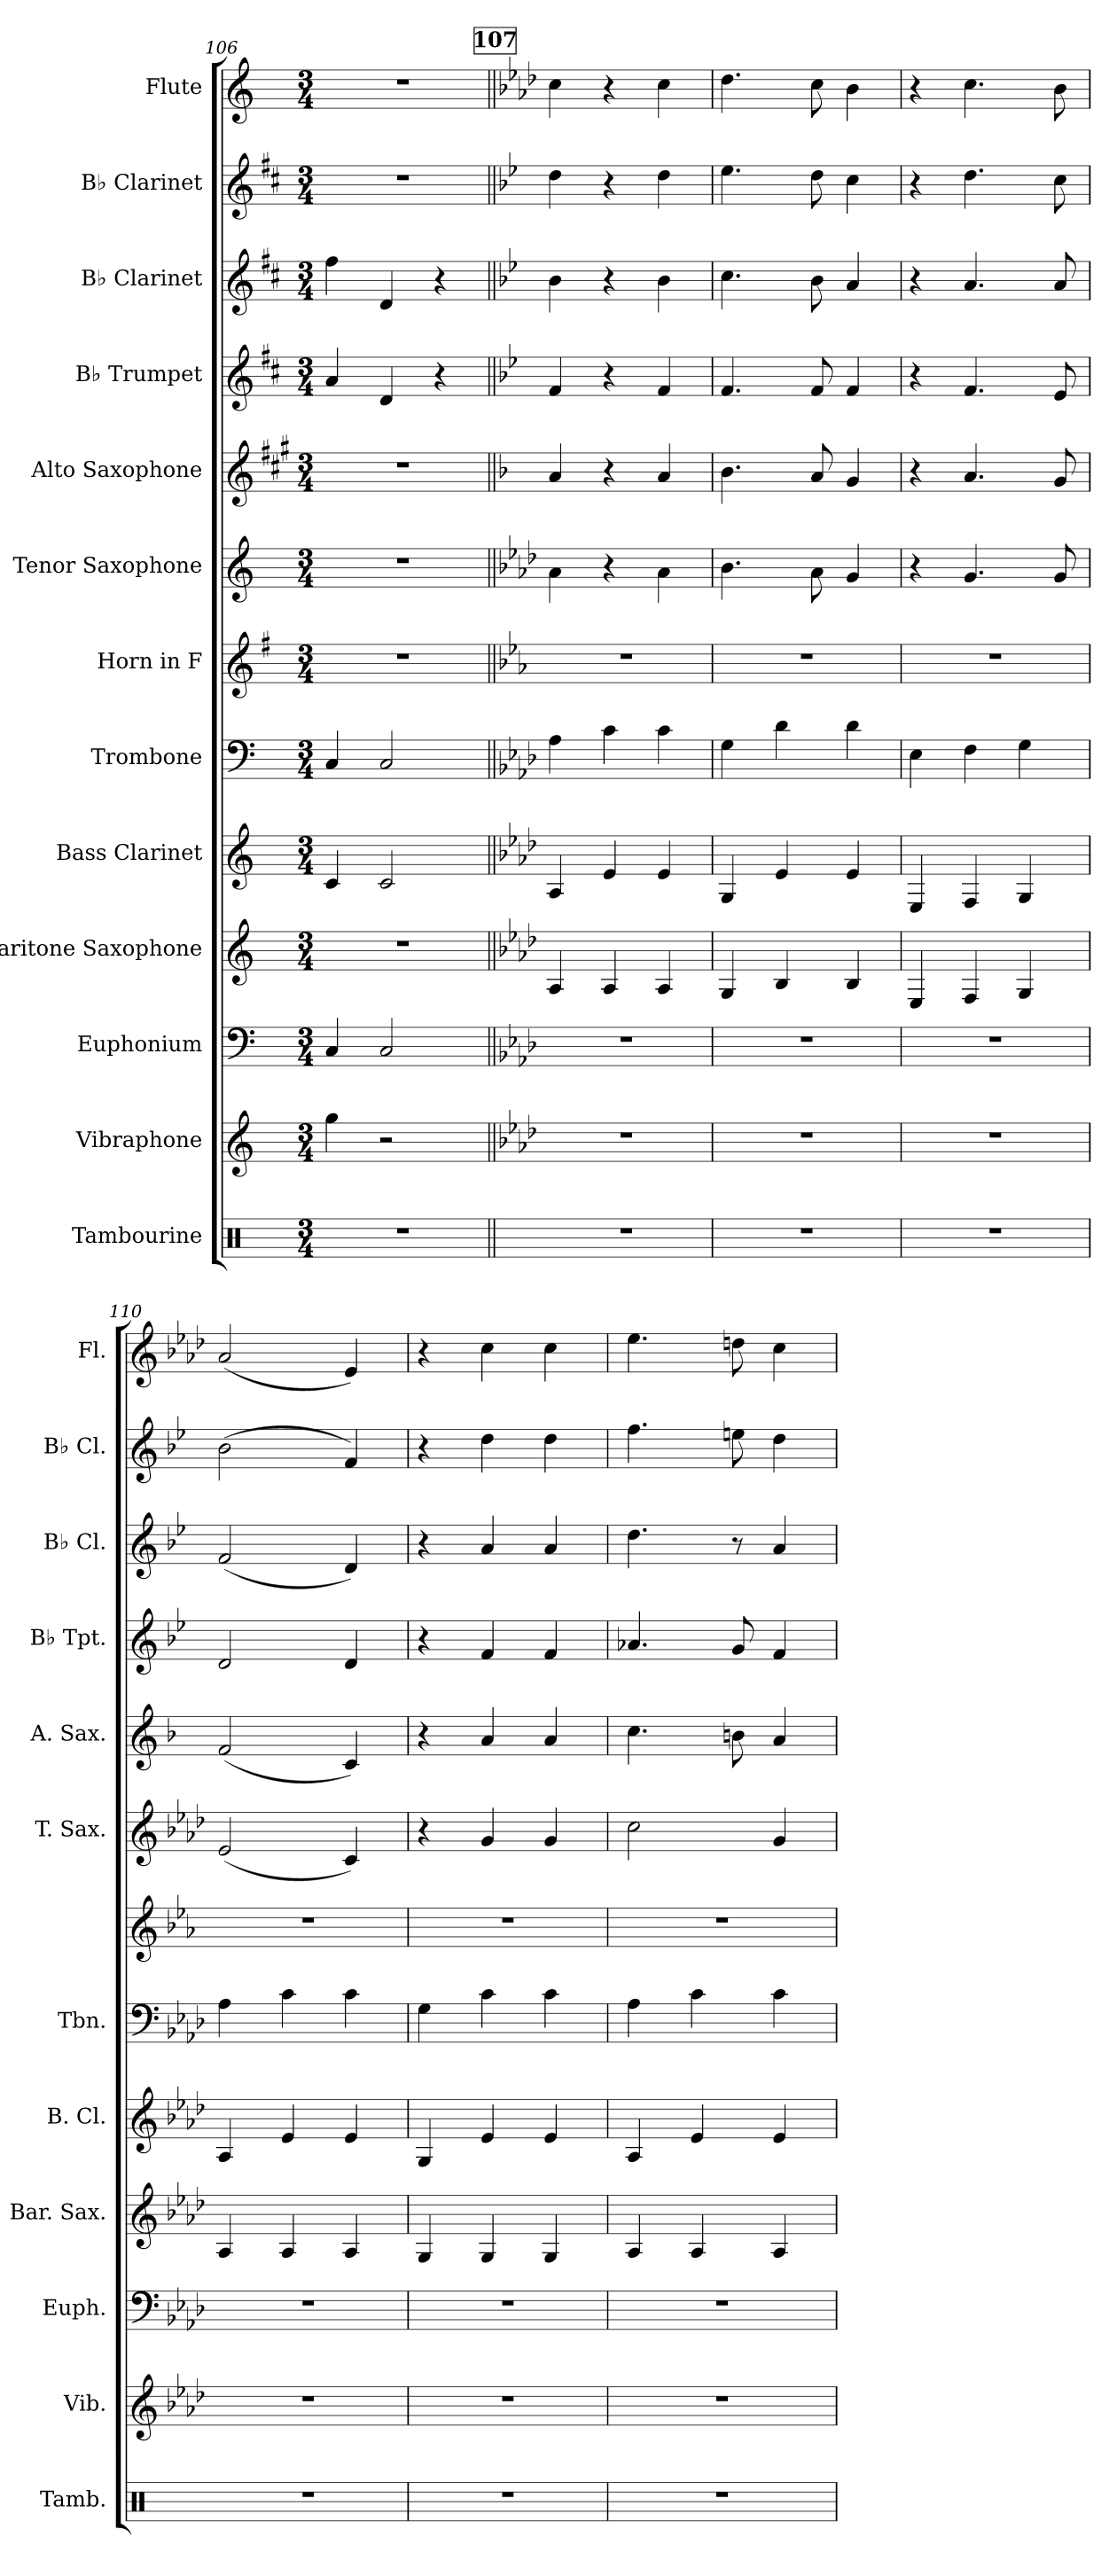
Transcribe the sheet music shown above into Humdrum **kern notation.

**kern	**kern	**kern	**kern	**kern	**kern	**kern	**kern	**kern	**kern	**kern	**kern	**kern
*part13	*part12	*part11	*part10	*part9	*part8	*part7	*part6	*part5	*part4	*part3	*part2	*part1
*staff13	*staff12	*staff11	*staff10	*staff9	*staff8	*staff7	*staff6	*staff5	*staff4	*staff3	*staff2	*staff1
*I"Tambourine	*I"Vibraphone	*I"Euphonium	*I"Baritone Saxophone	*I"Bass Clarinet	*I"Trombone	*I"Horn in F	*I"Tenor Saxophone	*I"Alto Saxophone	*I"B♭ Trumpet	*I"B♭ Clarinet	*I"B♭ Clarinet	*I"Flute
*I'Tamb.	*I'Vib.	*I'Euph.	*I'Bar. Sax.	*I'B. Cl.	*I'Tbn.	*	*I'T. Sax.	*I'A. Sax.	*I'B♭ Tpt.	*I'B♭ Cl.	*I'B♭ Cl.	*I'Fl.
*clefX	*clefG2	*clefF4	*clefG2	*clefG2	*clefF4	*clefG2	*clefG2	*clefG2	*clefG2	*clefG2	*clefG2	*clefG2
*	*	*	*ITrd12c21	*ITrd8c14	*	*ITrd4c7	*ITrd8c14	*ITrd5c9	*ITrd1c2	*ITrd1c2	*ITrd1c2	*
*k[]	*k[]	*k[]	*k[]	*k[]	*k[]	*k[]	*k[]	*k[]	*k[]	*k[]	*k[]	*k[]
*M3/4	*M3/4	*M3/4	*M3/4	*M3/4	*M3/4	*M3/4	*M3/4	*M3/4	*M3/4	*M3/4	*M3/4	*M3/4
=106	=106	=106	=106	=106	=106	=106	=106	=106	=106	=106	=106	=106
2.r	4gg\	4C/	2.r	4C/	4C/	2.r	2.r	2.r	4g/	4ee\	2.r	2.r
.	2r	2C/	.	2C/	2C/	.	.	.	4c/	4c/	.	.
.	.	.	.	.	.	.	.	.	4r	4r	.	.
!!LO:REH:place=s1:a:B:fs=14:t=107
=107||	=107||	=107||	=107||	=107||	=107||	=107||	=107||	=107||	=107||	=107||	=107||	=107||
*	*k[b-e-a-d-]	*k[b-e-a-d-]	*k[b-e-a-d-]	*k[b-e-a-d-]	*k[b-e-a-d-]	*k[b-e-a-d-]	*k[b-e-a-d-]	*k[b-e-a-d-]	*k[b-e-a-d-]	*k[b-e-a-d-]	*k[b-e-a-d-]	*k[b-e-a-d-]
2.r	2.r	2.r	4AA-/	4AA-/	4A-\	2.r	4A-\	4c/	4e-/	4a-\	4cc\	4cc\
.	.	.	4AA-/	4E-/	4c\	.	4r	4r	4r	4r	4r	4r
.	.	.	4AA-/	4E-/	4c\	.	4A-\	4c/	4e-/	4a-\	4cc\	4cc\
=108	=108	=108	=108	=108	=108	=108	=108	=108	=108	=108	=108	=108
2.r	2.r	2.r	4GG/	4GG/	4G\	2.r	4.B-\	4.d-\	4.e-/	4.b-\	4.dd-\	4.dd-\
.	.	.	4BB-/	4E-/	4d-\	.	.	.	.	.	.	.
.	.	.	.	.	.	.	8A-\	8c/	8e-/	8a-\	8cc\	8cc\
.	.	.	4BB-/	4E-/	4d-\	.	4G/	4B-/	4e-/	4g/	4b-\	4b-\
=109	=109	=109	=109	=109	=109	=109	=109	=109	=109	=109	=109	=109
2.r	2.r	2.r	4EE-/	4EE-/	4E-\	2.r	4r	4r	4r	4r	4r	4r
.	.	.	4FF/	4FF/	4F\	.	4.G/	4.c/	4.e-/	4.g/	4.cc\	4.cc\
.	.	.	4GG/	4GG/	4G\	.	.	.	.	.	.	.
.	.	.	.	.	.	.	8G/	8B-/	8d-/	8g/	8b-\	8b-\
!!LO:PB:g=z
=110	=110	=110	=110	=110	=110	=110	=110	=110	=110	=110	=110	=110
2.r	2.r	2.r	4AA-/	4AA-/	4A-\	2.r	(2E-/	(2A-/	2c/	(2e-/	(2a-\	(2a-/
.	.	.	4AA-/	4E-/	4c\	.	.	.	.	.	.	.
.	.	.	4AA-/	4E-/	4c\	.	4C/)	4E-/)	4c/	4c/)	4e-/)	4e-/)
=111	=111	=111	=111	=111	=111	=111	=111	=111	=111	=111	=111	=111
2.r	2.r	2.r	4GG/	4GG/	4G\	2.r	4r	4r	4r	4r	4r	4r
.	.	.	4GG/	4E-/	4c\	.	4G/	4c/	4e-/	4g/	4cc\	4cc\
.	.	.	4GG/	4E-/	4c\	.	4G/	4c/	4e-/	4g/	4cc\	4cc\
=112	=112	=112	=112	=112	=112	=112	=112	=112	=112	=112	=112	=112
2.r	2.r	2.r	4AA-/	4AA-/	4A-\	2.r	2c\	4.e-\	4.g-X/	4.cc\	4.ee-\	4.ee-\
.	.	.	4AA-/	4E-/	4c\	.	.	.	.	.	.	.
.	.	.	.	.	.	.	.	8dn\	8f/	8r	8ddn\	8ddn\
.	.	.	4AA-/	4E-/	4c\	.	4G/	4c/	4e-/	4g/	4cc\	4cc\
=	=	=	=	=	=	=	=	=	=	=	=	=
*-	*-	*-	*-	*-	*-	*-	*-	*-	*-	*-	*-	*-
